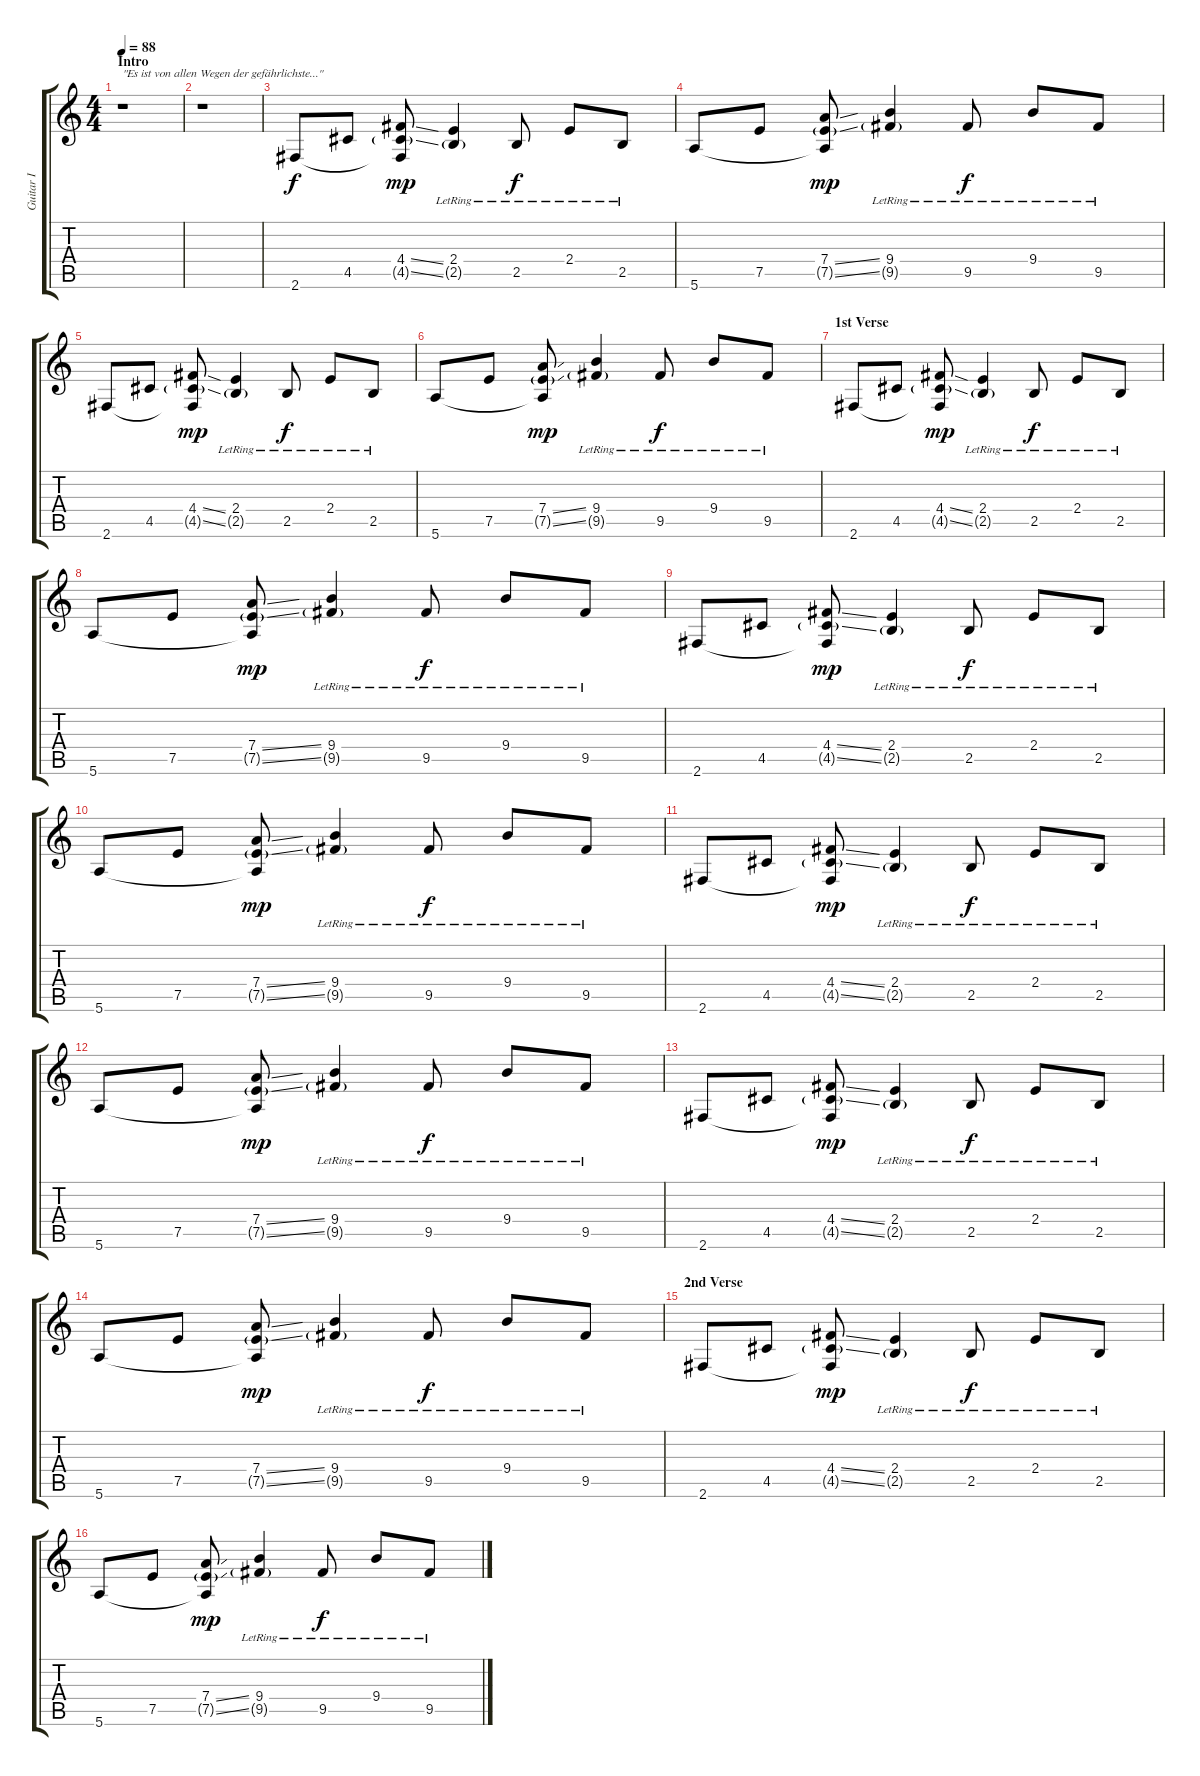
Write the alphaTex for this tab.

\track ("Guitar I" "Guitar I") {instrument acousticguitarnylon}
\staff {score tabs}
\tuning (E4 B3 G3 D3 A2 E2) {hide}
\ts (4 4)
\section ("" "Intro")
\tempo 88
\clef g2
\ks c
r.1{txt "\"Es ist von allen Wegen der gefährlichste...\"" dy f instrument acousticguitarnylon} |
r.1 |
2.6.8 4.5.8 (4.4{ss} 4.5{ss g} 2.6{t}).8{dy mp} (2.4{lr} 2.5{g}).4 2.5{lr}.8{dy f} 2.4{lr}.8 2.5{lr}.8 |
5.6.8 7.5.8 (7.4{ss} 7.5{ss g} 5.6{t}).8{dy mp} (9.4{lr} 9.5{g}).4 9.5{lr}.8{dy f} 9.4{lr}.8 9.5{lr}.8 |
2.6.8 4.5.8 (4.4{ss} 4.5{ss g} 2.6{t}).8{dy mp} (2.4{lr} 2.5{g}).4 2.5{lr}.8{dy f} 2.4{lr}.8 2.5{lr}.8 |
5.6.8 7.5.8 (7.4{ss} 7.5{ss g} 5.6{t}).8{dy mp} (9.4{lr} 9.5{g}).4 9.5{lr}.8{dy f} 9.4{lr}.8 9.5{lr}.8 |
\section ("" "1st Verse")
2.6.8 4.5.8 (4.4{ss} 4.5{ss g} 2.6{t}).8{dy mp} (2.4{lr} 2.5{g}).4 2.5{lr}.8{dy f} 2.4{lr}.8 2.5{lr}.8 |
5.6.8 7.5.8 (7.4{ss} 7.5{ss g} 5.6{t}).8{dy mp} (9.4{lr} 9.5{g}).4 9.5{lr}.8{dy f} 9.4{lr}.8 9.5{lr}.8 |
2.6.8 4.5.8 (4.4{ss} 4.5{ss g} 2.6{t}).8{dy mp} (2.4{lr} 2.5{g}).4 2.5{lr}.8{dy f} 2.4{lr}.8 2.5{lr}.8 |
5.6.8 7.5.8 (7.4{ss} 7.5{ss g} 5.6{t}).8{dy mp} (9.4{lr} 9.5{g}).4 9.5{lr}.8{dy f} 9.4{lr}.8 9.5{lr}.8 |
2.6.8 4.5.8 (4.4{ss} 4.5{ss g} 2.6{t}).8{dy mp} (2.4{lr} 2.5{g}).4 2.5{lr}.8{dy f} 2.4{lr}.8 2.5{lr}.8 |
5.6.8 7.5.8 (7.4{ss} 7.5{ss g} 5.6{t}).8{dy mp} (9.4{lr} 9.5{g}).4 9.5{lr}.8{dy f} 9.4{lr}.8 9.5{lr}.8 |
2.6.8 4.5.8 (4.4{ss} 4.5{ss g} 2.6{t}).8{dy mp} (2.4{lr} 2.5{g}).4 2.5{lr}.8{dy f} 2.4{lr}.8 2.5{lr}.8 |
5.6.8 7.5.8 (7.4{ss} 7.5{ss g} 5.6{t}).8{dy mp} (9.4{lr} 9.5{g}).4 9.5{lr}.8{dy f} 9.4{lr}.8 9.5{lr}.8 |
\section ("" "2nd Verse")
2.6.8 4.5.8 (4.4{ss} 4.5{ss g} 2.6{t}).8{dy mp} (2.4{lr} 2.5{g}).4 2.5{lr}.8{dy f} 2.4{lr}.8 2.5{lr}.8 |
5.6.8 7.5.8 (7.4{ss} 7.5{ss g} 5.6{t}).8{dy mp} (9.4{lr} 9.5{g}).4 9.5{lr}.8{dy f} 9.4{lr}.8 9.5{lr}.8
